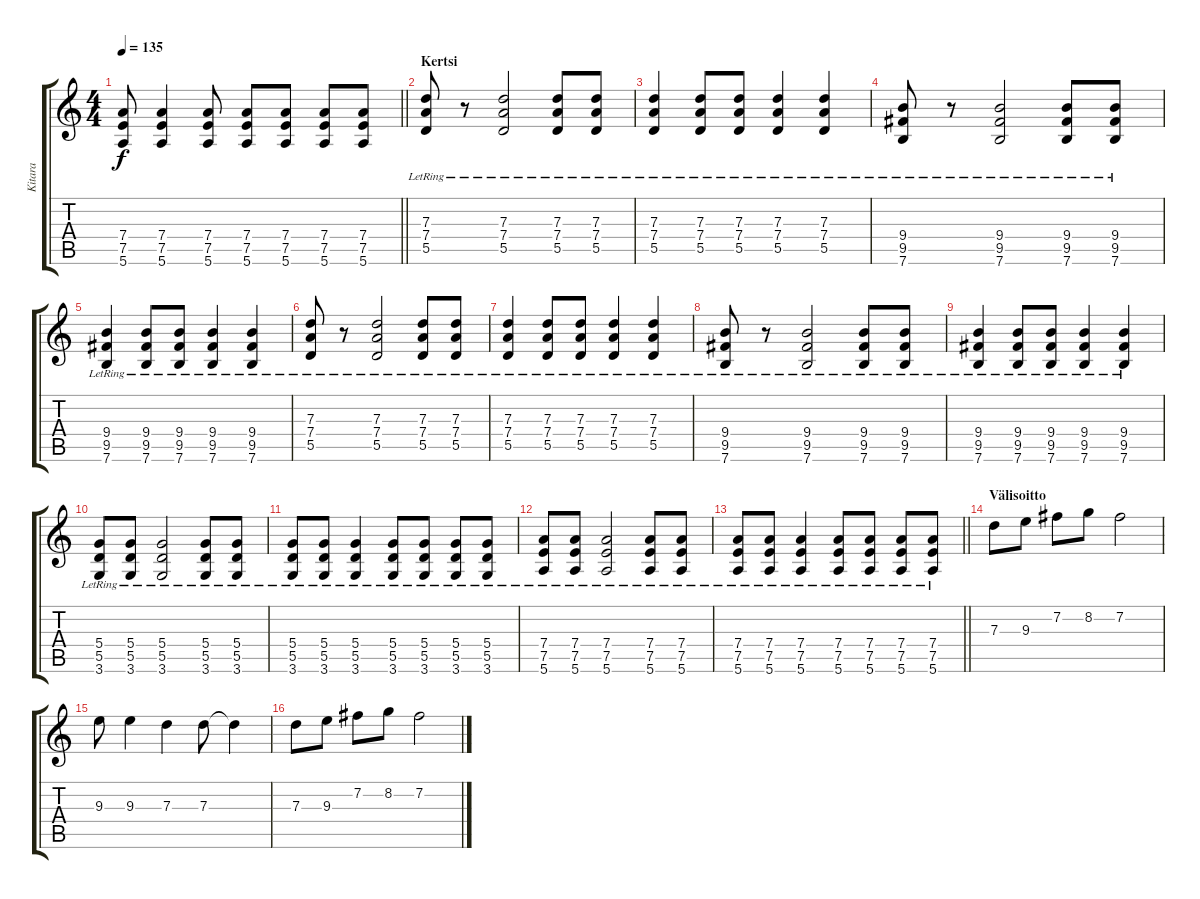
\track ("Kitara" "Kitara") {instrument electricguitarclean}
\staff {score tabs}
\tuning (E4 B3 G3 D3 A2 E2) {hide}
\ts (4 4)
\tempo 135
\clef g2
\barLineRight lightlight
\ks c
(7.4{t} 7.5{t} 5.6{t}).8{dy f} (7.4 7.5 5.6).4 (7.4 7.5 5.6).8 (7.4 7.5 5.6).8 (7.4 7.5 5.6).8 (7.4 7.5 5.6).8 (7.4 7.5 5.6).8 |
\section ("" "Kertsi")
(7.3{lr} 7.4{lr} 5.5{lr}).8 r.8 (7.3{lr} 7.4{lr} 5.5{lr}).2 (7.3{lr} 7.4{lr} 5.5{lr}).8 (7.3{lr} 7.4{lr} 5.5{lr}).8 |
(7.3{lr} 7.4{lr} 5.5{lr}).4 (7.3{lr} 7.4{lr} 5.5{lr}).8 (7.3{lr} 7.4{lr} 5.5{lr}).8 (7.3{lr} 7.4{lr} 5.5{lr}).4 (7.3{lr} 7.4{lr} 5.5{lr}).4 |
(9.4{lr} 9.5{lr} 7.6{lr}).8 r.8 (9.4{lr} 9.5{lr} 7.6{lr}).2 (9.4{lr} 9.5{lr} 7.6{lr}).8 (9.4{lr} 9.5{lr} 7.6{lr}).8 |
(9.4{lr} 9.5{lr} 7.6{lr}).4 (9.4{lr} 9.5{lr} 7.6{lr}).8 (9.4{lr} 9.5{lr} 7.6{lr}).8 (9.4{lr} 9.5{lr} 7.6{lr}).4 (9.4{lr} 9.5{lr} 7.6{lr}).4 |
(7.3{lr} 7.4{lr} 5.5{lr}).8 r.8 (7.3{lr} 7.4{lr} 5.5{lr}).2 (7.3{lr} 7.4{lr} 5.5{lr}).8 (7.3{lr} 7.4{lr} 5.5{lr}).8 |
(7.3{lr} 7.4{lr} 5.5{lr}).4 (7.3{lr} 7.4{lr} 5.5{lr}).8 (7.3{lr} 7.4{lr} 5.5{lr}).8 (7.3{lr} 7.4{lr} 5.5{lr}).4 (7.3{lr} 7.4{lr} 5.5{lr}).4 |
(9.4{lr} 9.5{lr} 7.6{lr}).8 r.8 (9.4{lr} 9.5{lr} 7.6{lr}).2 (9.4{lr} 9.5{lr} 7.6{lr}).8 (9.4{lr} 9.5{lr} 7.6{lr}).8 |
(9.4{lr} 9.5{lr} 7.6{lr}).4 (9.4{lr} 9.5{lr} 7.6{lr}).8 (9.4{lr} 9.5{lr} 7.6{lr}).8 (9.4{lr} 9.5{lr} 7.6{lr}).4 (9.4{lr} 9.5{lr} 7.6{lr}).4 |
(5.4{lr} 5.5{lr} 3.6{lr}).8 (5.4{lr} 5.5{lr} 3.6{lr}).8 (5.4{lr} 5.5{lr} 3.6{lr}).2 (5.4{lr} 5.5{lr} 3.6{lr}).8 (5.4{lr} 5.5{lr} 3.6{lr}).8 |
(5.4{lr} 5.5{lr} 3.6{lr}).8 (5.4{lr} 5.5{lr} 3.6{lr}).8 (5.4{lr} 5.5{lr} 3.6{lr}).4 (5.4{lr} 5.5{lr} 3.6{lr}).8 (5.4{lr} 5.5{lr} 3.6{lr}).8 (5.4{lr} 5.5{lr} 3.6{lr}).8 (5.4{lr} 5.5{lr} 3.6{lr}).8 |
(7.4{lr} 7.5{lr} 5.6{lr}).8 (7.4{lr} 7.5{lr} 5.6{lr}).8 (7.4{lr} 7.5{lr} 5.6{lr}).2 (7.4{lr} 7.5{lr} 5.6{lr}).8 (7.4{lr} 7.5{lr} 5.6{lr}).8 |
\barLineRight lightlight
(7.4{lr} 7.5{lr} 5.6{lr}).8 (7.4{lr} 7.5{lr} 5.6{lr}).8 (7.4{lr} 7.5{lr} 5.6{lr}).4 (7.4{lr} 7.5{lr} 5.6{lr}).8 (7.4{lr} 7.5{lr} 5.6{lr}).8 (7.4{lr} 7.5{lr} 5.6{lr}).8 (7.4{lr} 7.5{lr} 5.6{lr}).8 |
\section ("" "Välisoitto")
7.3.8{instrument rockorgan} 9.3.8 7.2.8 8.2.8 7.2.2 |
9.3.8 9.3.4 7.3.4 7.3.8 7.3{t}.4 |
7.3.8 9.3.8 7.2.8 8.2.8 7.2.2
